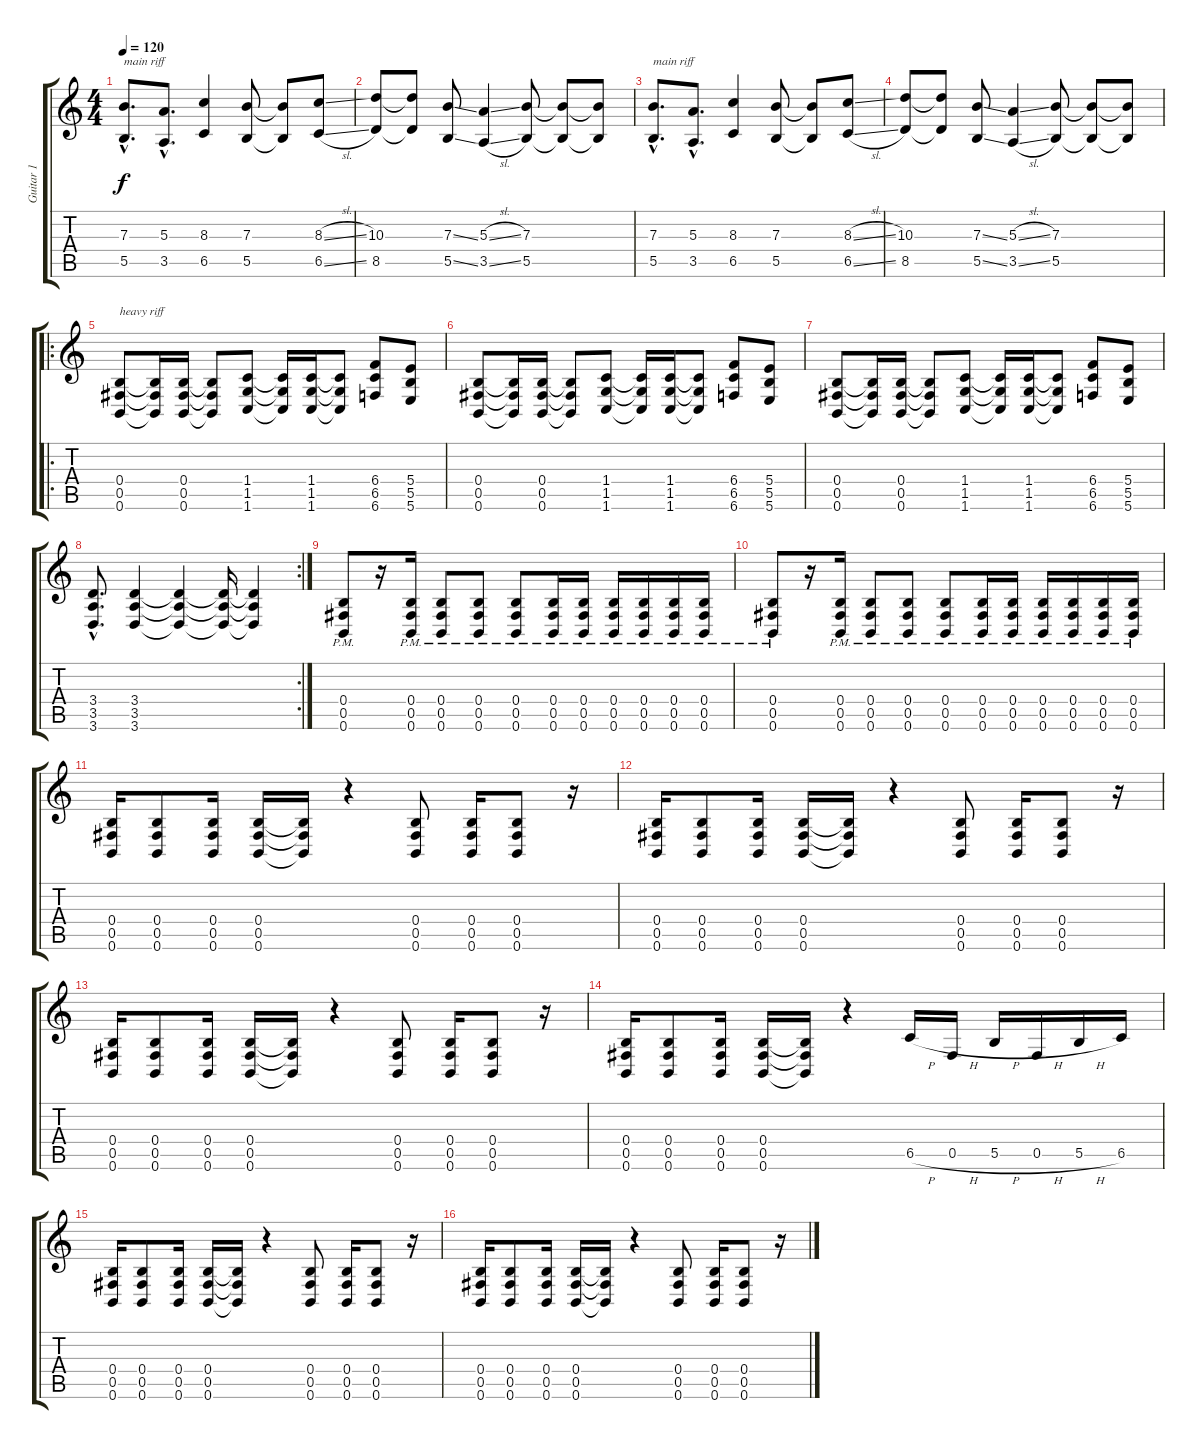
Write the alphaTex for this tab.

\track ("Guitar 1" "Guitar 1") {instrument distortionguitar}
\staff {score tabs}
\tuning (Db4 Ab3 E3 B2 Gb2 B1) {hide}
\ts (4 4)
\tempo 120
\clef g2
\ks c
(7.3{hac} 5.5{hac}).8{d txt "main riff" dy f} (5.3{hac} 3.5{hac}).8{d} (8.3 6.5).4 (7.3 5.5).8 (7.3{t} 5.5{t}).8 (8.3{sl} 6.5{sl}).8 |
(10.3 8.5).8 (10.3{t} 8.5{t}).8 (7.3{ss} 5.5{ss}).8 (5.3{sl} 3.5{sl}).4 (7.3 5.5).8 (7.3{t} 5.5{t}).8 (7.3{t} 5.5{t}).8 |
(7.3{hac} 5.5{hac}).8{d txt "main riff"} (5.3{hac} 3.5{hac}).8{d} (8.3 6.5).4 (7.3 5.5).8 (7.3{t} 5.5{t}).8 (8.3{sl} 6.5{sl}).8 |
(10.3 8.5).8 (10.3{t} 8.5{t}).8 (7.3{ss} 5.5{ss}).8 (5.3{sl} 3.5{sl}).4 (7.3 5.5).8 (7.3{t} 5.5{t}).8 (7.3{t} 5.5{t}).8 |
\ro
(0.4 0.5 0.6).8{txt "heavy riff"} (0.4{t} 0.5{t} 0.6{t}).16 (0.4 0.5 0.6).16 (0.4{t} 0.5{t} 0.6{t}).8 (1.4 1.5 1.6).8 (1.4{t} 1.5{t} 1.6{t}).16 (1.4 1.5 1.6).16 (1.4{t} 1.5{t} 1.6{t}).8 (6.4 6.5 6.6).8 (5.4 5.5 5.6).8 |
(0.4 0.5 0.6).8 (0.4{t} 0.5{t} 0.6{t}).16 (0.4 0.5 0.6).16 (0.4{t} 0.5{t} 0.6{t}).8 (1.4 1.5 1.6).8 (1.4{t} 1.5{t} 1.6{t}).16 (1.4 1.5 1.6).16 (1.4{t} 1.5{t} 1.6{t}).8 (6.4 6.5 6.6).8 (5.4 5.5 5.6).8 |
(0.4 0.5 0.6).8 (0.4{t} 0.5{t} 0.6{t}).16 (0.4 0.5 0.6).16 (0.4{t} 0.5{t} 0.6{t}).8 (1.4 1.5 1.6).8 (1.4{t} 1.5{t} 1.6{t}).16 (1.4 1.5 1.6).16 (1.4{t} 1.5{t} 1.6{t}).8 (6.4 6.5 6.6).8 (5.4 5.5 5.6).8 |
\rc 2
(3.4{hac} 3.5{hac} 3.6{hac}).8{d} (3.4 3.5 3.6).4 (3.4{t} 3.5{t} 3.6{t}).4 (3.4{t} 3.5{t} 3.6{t}).16 (3.4{t} 3.5{t} 3.6{t}).4 |
(0.4{pm} 0.5{pm} 0.6{pm}).8 r.16 (0.4{pm} 0.5{pm} 0.6{pm}).16 (0.4{pm} 0.5{pm} 0.6{pm}).8 (0.4{pm} 0.5{pm} 0.6{pm}).8 (0.4{pm} 0.5{pm} 0.6{pm}).8 (0.4{pm} 0.5{pm} 0.6{pm}).16 (0.4{pm} 0.5{pm} 0.6{pm}).16 (0.4{pm} 0.5{pm} 0.6{pm}).16 (0.4{pm} 0.5{pm} 0.6{pm}).16 (0.4{pm} 0.5{pm} 0.6{pm}).16 (0.4{pm} 0.5{pm} 0.6{pm}).16 |
(0.4{pm} 0.5{pm} 0.6{pm}).8 r.16 (0.4{pm} 0.5{pm} 0.6{pm}).16 (0.4{pm} 0.5{pm} 0.6{pm}).8 (0.4{pm} 0.5{pm} 0.6{pm}).8 (0.4{pm} 0.5{pm} 0.6{pm}).8 (0.4{pm} 0.5{pm} 0.6{pm}).16 (0.4{pm} 0.5{pm} 0.6{pm}).16 (0.4{pm} 0.5{pm} 0.6{pm}).16 (0.4{pm} 0.5{pm} 0.6{pm}).16 (0.4{pm} 0.5{pm} 0.6{pm}).16 (0.4{pm} 0.5{pm} 0.6{pm}).16 |
(0.4 0.5 0.6).16 (0.4 0.5 0.6).8 (0.4 0.5 0.6).16 (0.4 0.5 0.6).16 (0.4{t} 0.5{t} 0.6{t}).16 r.4 (0.4 0.5 0.6).8 (0.4 0.5 0.6).16 (0.4 0.5 0.6).8 r.16 |
(0.4 0.5 0.6).16 (0.4 0.5 0.6).8 (0.4 0.5 0.6).16 (0.4 0.5 0.6).16 (0.4{t} 0.5{t} 0.6{t}).16 r.4 (0.4 0.5 0.6).8 (0.4 0.5 0.6).16 (0.4 0.5 0.6).8 r.16 |
(0.4 0.5 0.6).16 (0.4 0.5 0.6).8 (0.4 0.5 0.6).16 (0.4 0.5 0.6).16 (0.4{t} 0.5{t} 0.6{t}).16 r.4 (0.4 0.5 0.6).8 (0.4 0.5 0.6).16 (0.4 0.5 0.6).8 r.16 |
(0.4 0.5 0.6).16 (0.4 0.5 0.6).8 (0.4 0.5 0.6).16 (0.4 0.5 0.6).16 (0.4{t} 0.5{t} 0.6{t}).16 r.4 6.5{h}.16 0.5{h}.16 5.5{h}.16 0.5{h}.16 5.5{h}.16 6.5.16 |
(0.4 0.5 0.6).16 (0.4 0.5 0.6).8 (0.4 0.5 0.6).16 (0.4 0.5 0.6).16 (0.4{t} 0.5{t} 0.6{t}).16 r.4 (0.4 0.5 0.6).8 (0.4 0.5 0.6).16 (0.4 0.5 0.6).8 r.16 |
(0.4 0.5 0.6).16 (0.4 0.5 0.6).8 (0.4 0.5 0.6).16 (0.4 0.5 0.6).16 (0.4{t} 0.5{t} 0.6{t}).16 r.4 (0.4 0.5 0.6).8 (0.4 0.5 0.6).16 (0.4 0.5 0.6).8 r.16
